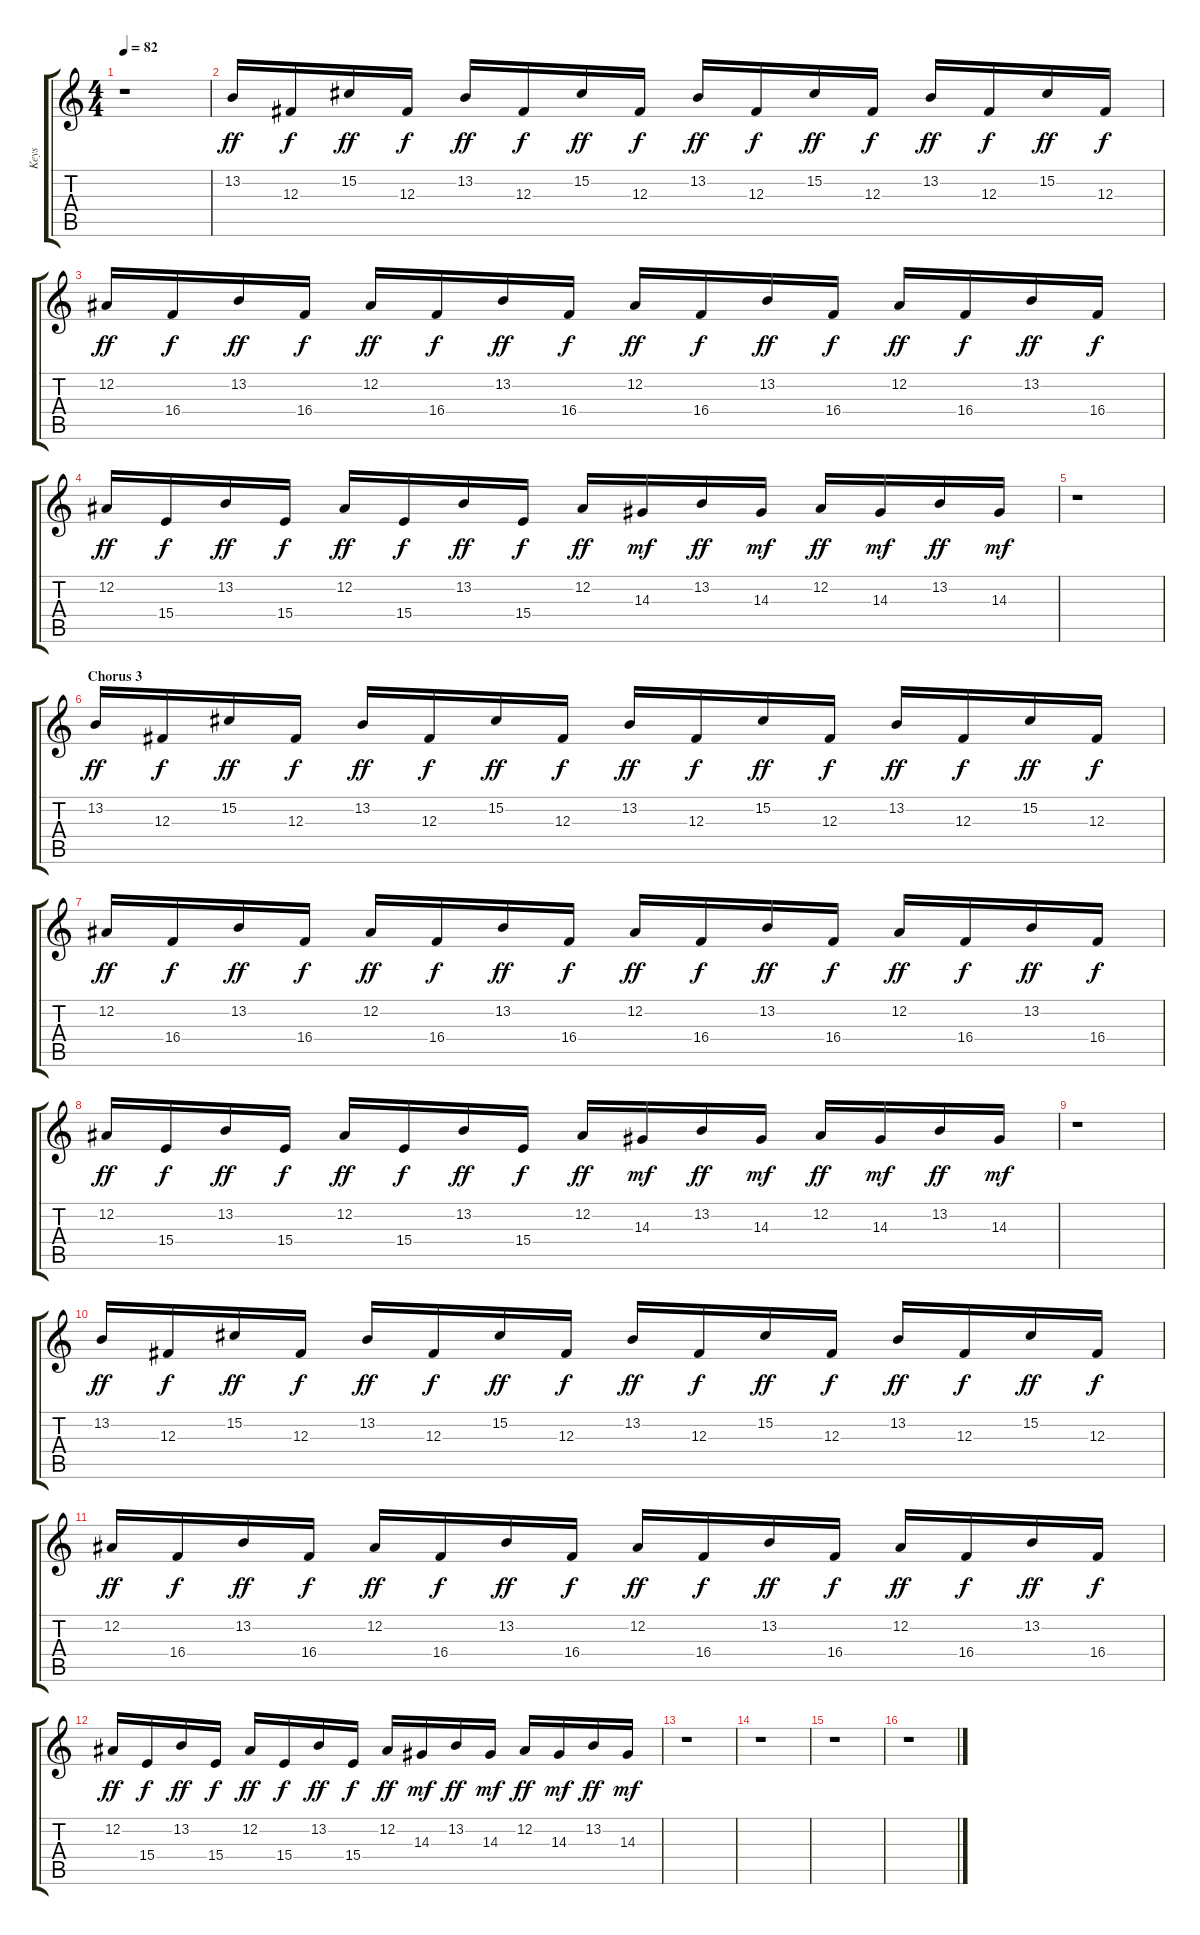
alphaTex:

\track ("Keys" "Keys") {instrument musicbox}
\staff {score tabs}
\tuning (Eb4 Bb3 Gb3 Db3 Ab2 Eb2) {hide}
\ts (4 4)
\tempo 82
\clef g2
\ks c
r.1{dy mf} |
13.2.16{dy ff} 12.3.16{dy f} 15.2.16{dy ff} 12.3.16{dy f} 13.2.16{dy ff} 12.3.16{dy f} 15.2.16{dy ff} 12.3.16{dy f} 13.2.16{dy ff} 12.3.16{dy f} 15.2.16{dy ff} 12.3.16{dy f} 13.2.16{dy ff} 12.3.16{dy f} 15.2.16{dy ff} 12.3.16{dy f} |
12.2.16{dy ff} 16.4.16{dy f} 13.2.16{dy ff} 16.4.16{dy f} 12.2.16{dy ff} 16.4.16{dy f} 13.2.16{dy ff} 16.4.16{dy f} 12.2.16{dy ff} 16.4.16{dy f} 13.2.16{dy ff} 16.4.16{dy f} 12.2.16{dy ff} 16.4.16{dy f} 13.2.16{dy ff} 16.4.16{dy f} |
12.2.16{dy ff} 15.4.16{dy f} 13.2.16{dy ff} 15.4.16{dy f} 12.2.16{dy ff} 15.4.16{dy f} 13.2.16{dy ff} 15.4.16{dy f} 12.2.16{dy ff} 14.3.16{dy mf} 13.2.16{dy ff} 14.3.16{dy mf} 12.2.16{dy ff} 14.3.16{dy mf} 13.2.16{dy ff} 14.3.16{dy mf} |
r.1 |
\section ("" "Chorus 3")
13.2.16{dy ff} 12.3.16{dy f} 15.2.16{dy ff} 12.3.16{dy f} 13.2.16{dy ff} 12.3.16{dy f} 15.2.16{dy ff} 12.3.16{dy f} 13.2.16{dy ff} 12.3.16{dy f} 15.2.16{dy ff} 12.3.16{dy f} 13.2.16{dy ff} 12.3.16{dy f} 15.2.16{dy ff} 12.3.16{dy f} |
12.2.16{dy ff} 16.4.16{dy f} 13.2.16{dy ff} 16.4.16{dy f} 12.2.16{dy ff} 16.4.16{dy f} 13.2.16{dy ff} 16.4.16{dy f} 12.2.16{dy ff} 16.4.16{dy f} 13.2.16{dy ff} 16.4.16{dy f} 12.2.16{dy ff} 16.4.16{dy f} 13.2.16{dy ff} 16.4.16{dy f} |
12.2.16{dy ff} 15.4.16{dy f} 13.2.16{dy ff} 15.4.16{dy f} 12.2.16{dy ff} 15.4.16{dy f} 13.2.16{dy ff} 15.4.16{dy f} 12.2.16{dy ff} 14.3.16{dy mf} 13.2.16{dy ff} 14.3.16{dy mf} 12.2.16{dy ff} 14.3.16{dy mf} 13.2.16{dy ff} 14.3.16{dy mf} |
r.1 |
13.2.16{dy ff} 12.3.16{dy f} 15.2.16{dy ff} 12.3.16{dy f} 13.2.16{dy ff} 12.3.16{dy f} 15.2.16{dy ff} 12.3.16{dy f} 13.2.16{dy ff} 12.3.16{dy f} 15.2.16{dy ff} 12.3.16{dy f} 13.2.16{dy ff} 12.3.16{dy f} 15.2.16{dy ff} 12.3.16{dy f} |
12.2.16{dy ff} 16.4.16{dy f} 13.2.16{dy ff} 16.4.16{dy f} 12.2.16{dy ff} 16.4.16{dy f} 13.2.16{dy ff} 16.4.16{dy f} 12.2.16{dy ff} 16.4.16{dy f} 13.2.16{dy ff} 16.4.16{dy f} 12.2.16{dy ff} 16.4.16{dy f} 13.2.16{dy ff} 16.4.16{dy f} |
12.2.16{dy ff} 15.4.16{dy f} 13.2.16{dy ff} 15.4.16{dy f} 12.2.16{dy ff} 15.4.16{dy f} 13.2.16{dy ff} 15.4.16{dy f} 12.2.16{dy ff} 14.3.16{dy mf} 13.2.16{dy ff} 14.3.16{dy mf} 12.2.16{dy ff} 14.3.16{dy mf} 13.2.16{dy ff} 14.3.16{dy mf} |
r.1 |
r.1 |
r.1 |
r.1
